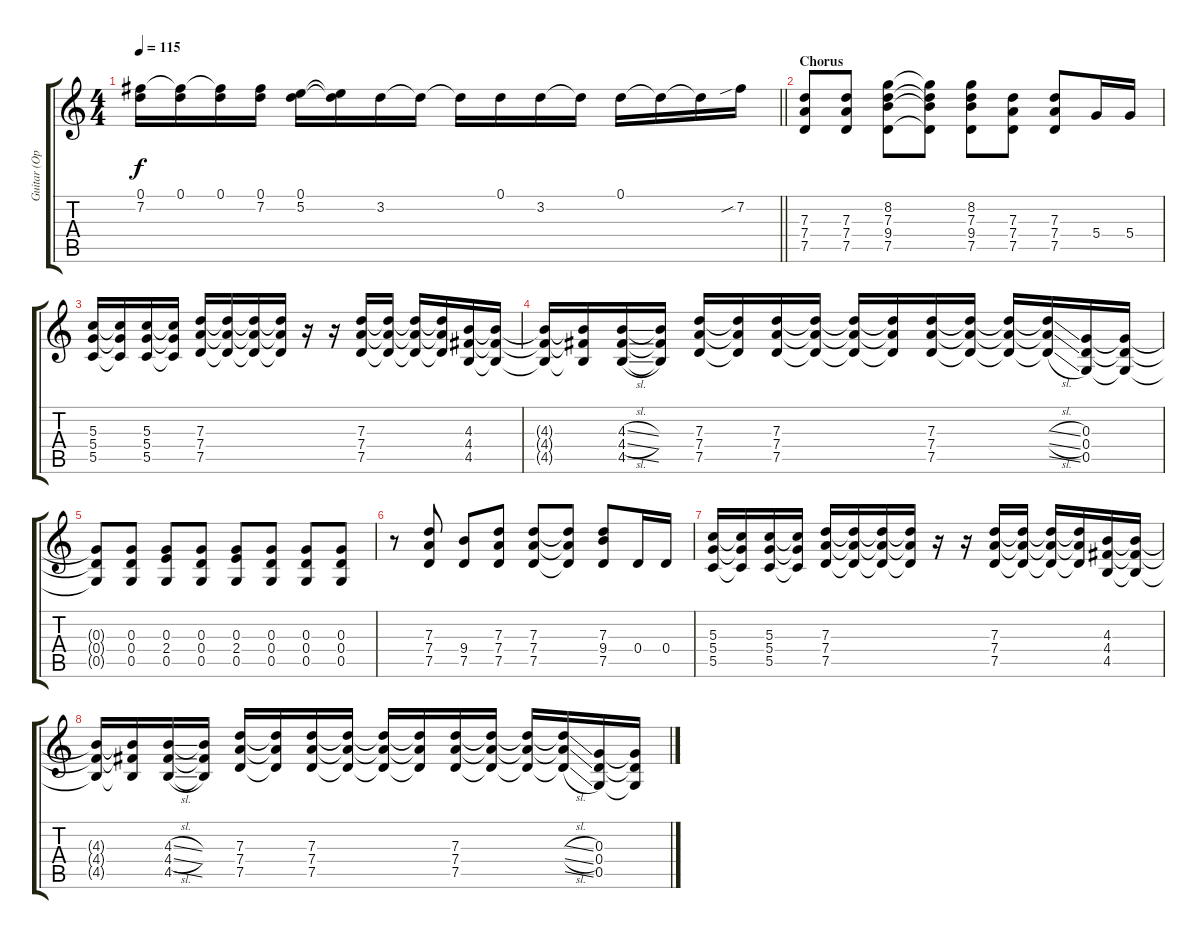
\track ("Guitar (Open G)" "Guitar (Op") {instrument distortionguitar}
\staff {score tabs}
\tuning (D4 B3 G3 D3 G2 D2) {hide}
\ts (4 4)
\tempo 115
\clef g2
\barLineRight lightlight
\ks c
(0.1 7.2{t}).16{dy f} (0.1 7.2{t}).16 (0.1 7.2{t}).16 (0.1 7.2).16 (0.1 5.2).16 (0.1{t} 5.2{t}).16 3.2.16 3.2{t}.16 3.2{t}.16 0.1.16 3.2.16 3.2{t}.16 0.1.16 0.1{t}.16 0.1{t}.16 7.2{sib}.16 |
\section ("" "Chorus")
(7.3 7.4 7.5).8 (7.3 7.4 7.5).8 (8.2 7.3 9.4 7.5).8 (8.2{t} 7.3{t} 9.4{t} 7.5{t}).8 (8.2 7.3 9.4 7.5).8 (7.3 7.4 7.5).8 (7.3 7.4 7.5).8 5.4.16 5.4.16 |
(5.3 5.4 5.5).16 (5.3{t} 5.4{t} 5.5{t}).16 (5.3 5.4 5.5).16 (5.3{t} 5.4{t} 5.5{t}).16 (7.3 7.4 7.5).16 (7.3{t} 7.4{t} 7.5{t}).16 (7.3{t} 7.4{t} 7.5{t}).16 (7.3{t} 7.4{t} 7.5{t}).16 r.16 r.16 (7.3 7.4 7.5).16 (7.3{t} 7.4{t} 7.5{t}).16 (7.3{t} 7.4{t} 7.5{t}).16 (7.3{t} 7.4{t} 7.5{t}).16 (4.3 4.4 4.5).16 (4.3{t} 4.4{t} 4.5{t}).16 |
(4.3{t} 4.4{t} 4.5{t}).16 (4.3{t} 4.4{t} 4.5{t}).16 (4.3{sl} 4.4{sl} 4.5{sl}).16 (4.3{t} 4.4{t} 4.5{t}).16 (7.3 7.4 7.5).16 (7.3{t} 7.4{t} 7.5{t}).16 (7.3 7.4 7.5).16 (7.3{t} 7.4{t} 7.5{t}).16 (7.3{t} 7.4{t} 7.5{t}).16 (7.3{t} 7.4{t} 7.5{t}).16 (7.3 7.4 7.5).16 (7.3{t} 7.4{t} 7.5{t}).16 (7.3{t} 7.4{t} 7.5{t}).16 (7.3{sl t} 7.4{sl t} 7.5{sl t}).16 (0.3 0.4 0.5).16 (0.3{t} 0.4{t} 0.5{t}).16 |
(0.3{t} 0.4{t} 0.5{t}).8 (0.3 0.4 0.5).8 (0.3 2.4 0.5).8 (0.3 0.4 0.5).8 (0.3 2.4 0.5).8 (0.3 0.4 0.5).8 (0.3 0.4 0.5).8 (0.3 0.4 0.5).8 |
r.8 (7.3 7.4 7.5).8 (9.4 7.5).8 (7.3 7.4 7.5).8 (7.3 7.4 7.5).8 (7.3{t} 7.4{t} 7.5{t}).8 (7.3 9.4 7.5).8 0.4.16 0.4.16 |
(5.3 5.4 5.5).16 (5.3{t} 5.4{t} 5.5{t}).16 (5.3 5.4 5.5).16 (5.3{t} 5.4{t} 5.5{t}).16 (7.3 7.4 7.5).16 (7.3{t} 7.4{t} 7.5{t}).16 (7.3{t} 7.4{t} 7.5{t}).16 (7.3{t} 7.4{t} 7.5{t}).16 r.16 r.16 (7.3 7.4 7.5).16 (7.3{t} 7.4{t} 7.5{t}).16 (7.3{t} 7.4{t} 7.5{t}).16 (7.3{t} 7.4{t} 7.5{t}).16 (4.3 4.4 4.5).16 (4.3{t} 4.4{t} 4.5{t}).16 |
(4.3{t} 4.4{t} 4.5{t}).16 (4.3{t} 4.4{t} 4.5{t}).16 (4.3{sl} 4.4{sl} 4.5{sl}).16 (4.3{t} 4.4{t} 4.5{t}).16 (7.3 7.4 7.5).16 (7.3{t} 7.4{t} 7.5{t}).16 (7.3 7.4 7.5).16 (7.3{t} 7.4{t} 7.5{t}).16 (7.3{t} 7.4{t} 7.5{t}).16 (7.3{t} 7.4{t} 7.5{t}).16 (7.3 7.4 7.5).16 (7.3{t} 7.4{t} 7.5{t}).16 (7.3{t} 7.4{t} 7.5{t}).16 (7.3{sl t} 7.4{sl t} 7.5{sl t}).16 (0.3 0.4 0.5).16 (0.3{t} 0.4{t} 0.5{t}).16
